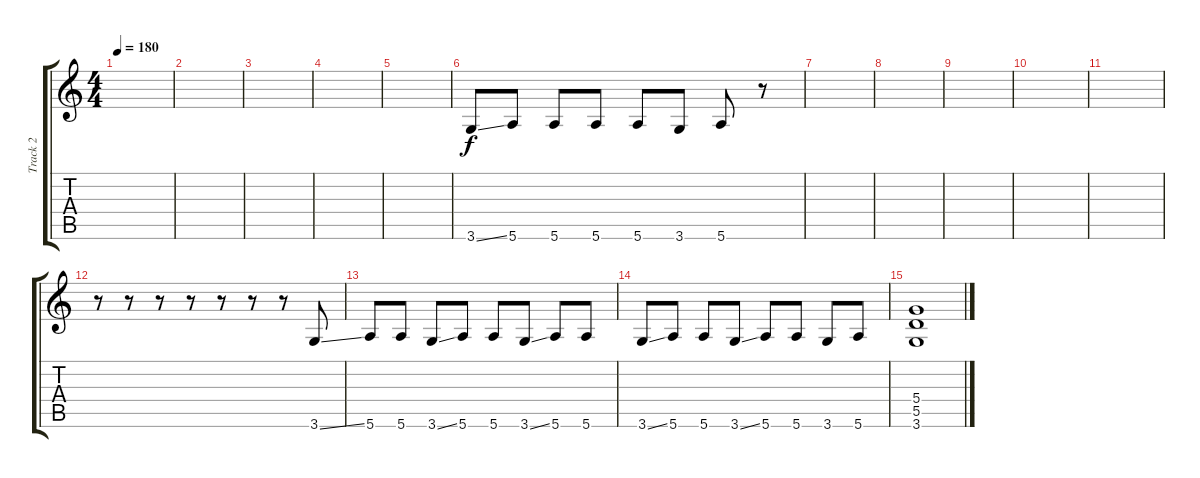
\track ("Track 2" "Track 2") {instrument distortionguitar}
\staff {score tabs}
\tuning (E4 B3 G3 D3 A2 E2) {hide}
\ts (4 4)
\tempo 180
\clef g2
\ks c
|
|
|
|
|
3.6{ss}.8 5.6.8 5.6.8 5.6.8 5.6.8 3.6.8 5.6.8 r.8 |
|
|
|
|
|
r.8 r.8 r.8 r.8 r.8 r.8 r.8 3.6{ss}.8 |
5.6.8 5.6.8 3.6{ss}.8 5.6.8 5.6.8 3.6{ss}.8 5.6.8 5.6.8 |
3.6{ss}.8 5.6.8 5.6.8 3.6{ss}.8 5.6.8 5.6.8 3.6.8 5.6.8 |
(5.4 5.5 3.6).1
